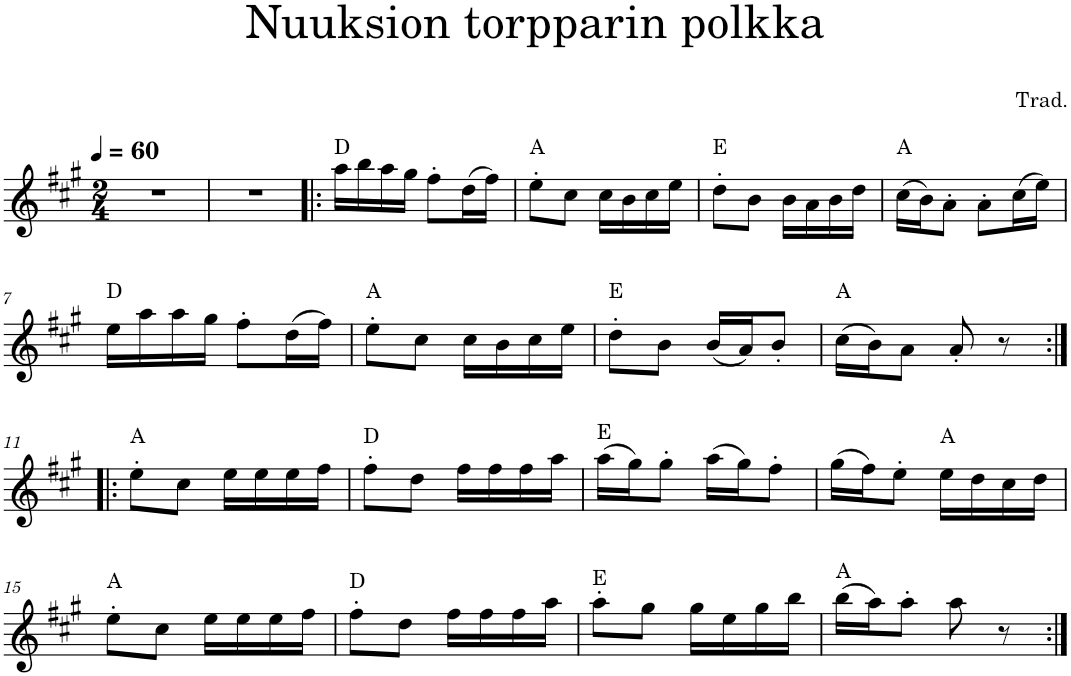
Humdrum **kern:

**kern	**harte
*part1	*part1
*staff1	*
*I"Violin	*
*I'Vln.	*
*clefG2	*
*k[f#c#g#]	*
*M2/4	*
*MM60	*
=1	=1
2r	.
=2	=2
2r	.
=3!|:	=3!|:
16aa\LL	D:maj
16bb\	.
16aa\	.
16gg#\JJ	.
8ff#'\L	.
(16dd\L	.
16ff#\JJ)	.
=4	=4
8ee'\L	A:maj
8cc#\J	.
16cc#\LL	.
16b\	.
16cc#\	.
16ee\JJ	.
=5	=5
8dd'\L	E:maj
8b\J	.
16b\LL	.
16a\	.
16b\	.
16dd\JJ	.
=6	=6
(16cc#\LL	A:maj
16b\J)	.
8a'\J	.
8a'\L	.
(16cc#\L	.
16ee\JJ)	.
!!LO:LB:g=z
=7	=7
16ee\LL	D:maj
16aa\	.
16aa\	.
16gg#\JJ	.
8ff#'\L	.
(16dd\L	.
16ff#\JJ)	.
=8	=8
8ee'\L	A:maj
8cc#\J	.
16cc#\LL	.
16b\	.
16cc#\	.
16ee\JJ	.
=9	=9
8dd'\L	E:maj
8b\J	.
(16b/LL	.
16a/J)	.
8b'/J	.
=10	=10
(16cc#\LL	A:maj
16b\J)	.
8a\J	.
8a'/	.
8r	.
!!LO:LB:g=z
=11:|!|:	=11:|!|:
8ee'\L	A:maj
8cc#\J	.
16ee\LL	.
16ee\	.
16ee\	.
16ff#\JJ	.
=12	=12
8ff#'\L	D:maj
8dd\J	.
16ff#\LL	.
16ff#\	.
16ff#\	.
16aa\JJ	.
=13	=13
(16aa\LL	E:maj
16gg#\J)	.
8gg#'\J	.
(16aa\LL	.
16gg#\J)	.
8ff#'\J	.
=14	=14
(16gg#\LL	.
16ff#\J)	.
8ee'\J	.
16ee\LL	A:maj
16dd\	.
16cc#\	.
16dd\JJ	.
!!LO:LB:g=z
=15	=15
8ee'\L	A:maj
8cc#\J	.
16ee\LL	.
16ee\	.
16ee\	.
16ff#\JJ	.
=16	=16
8ff#'\L	D:maj
8dd\J	.
16ff#\LL	.
16ff#\	.
16ff#\	.
16aa\JJ	.
=17	=17
8aa'\L	E:maj
8gg#\J	.
16gg#\LL	.
16ee\	.
16gg#\	.
16bb\JJ	.
=18	=18
(16bb\LL	A:maj
16aa\J)	.
8aa'\J	.
8aa\	.
8r	.
=:|!	=:|!
*-	*-
